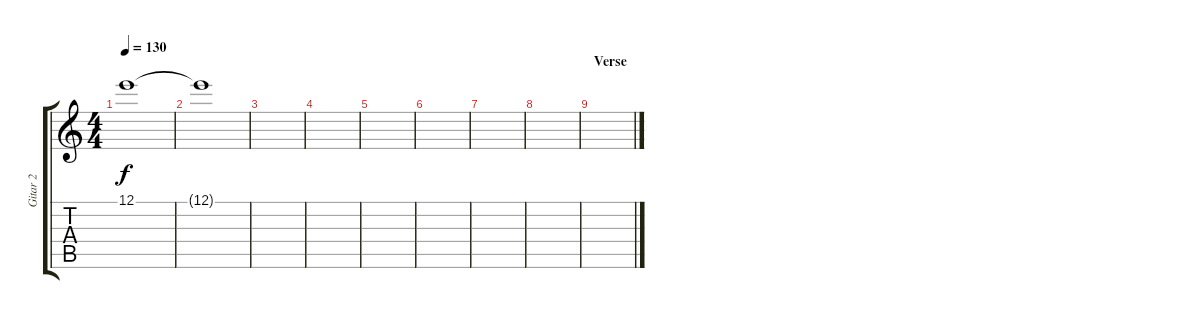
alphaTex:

\track ("Gitar 2" "Gitar 2") {instrument distortionguitar}
\staff {score tabs}
\tuning (E4 B3 G3 D3 A2 E2) {hide}
\ts (4 4)
\tempo 130
\clef g2
\ks c
12.1.1{dy f volume 6} |
12.1{t}.1 |
|
|
|
|
|
|
\section ("" "Verse")
